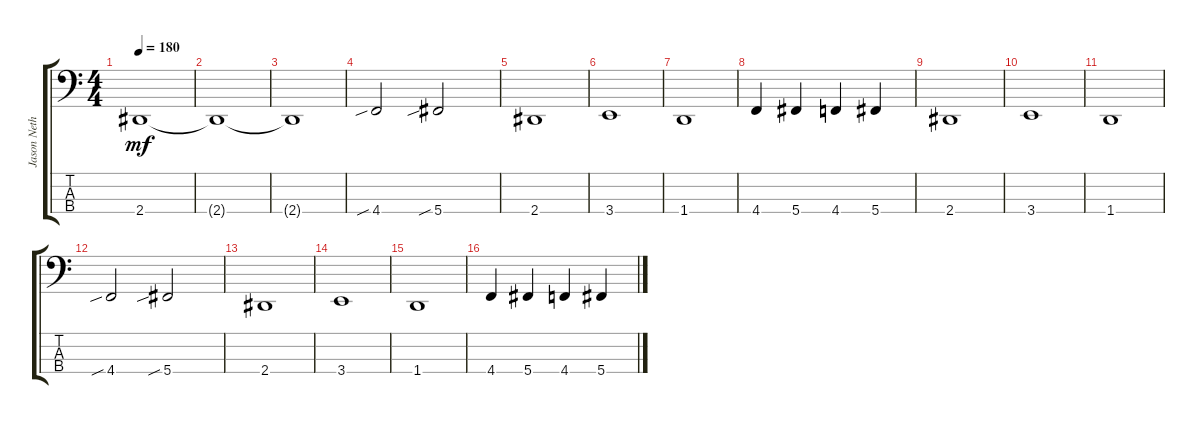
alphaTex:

\track ("Jason Netherton" "Jason Neth") {instrument electricbassfinger}
\staff {score tabs}
\tuning (E2 B1 Gb1 Db1) {hide}
\ts (4 4)
\tempo 180
\clef f4
\ks c
2.4.1{dy mf} |
2.4{t}.1 |
2.4{t}.1 |
4.4{sib}.2 5.4{sib}.2 |
2.4.1 |
3.4.1 |
1.4.1 |
4.4.4 5.4.4 4.4.4 5.4.4 |
2.4.1 |
3.4.1 |
1.4.1 |
4.4{sib}.2 5.4{sib}.2 |
2.4.1 |
3.4.1 |
1.4.1 |
4.4.4 5.4.4 4.4.4 5.4.4
